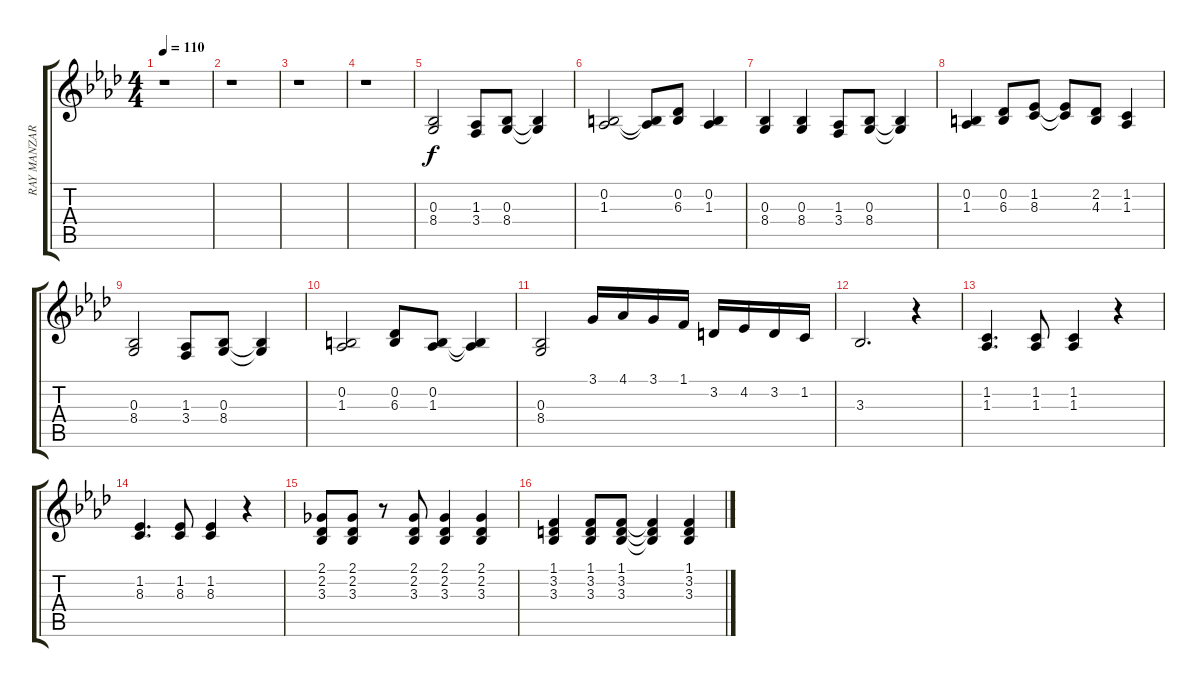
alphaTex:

\track ("RAY MANZAREK" "RAY MANZAR") {instrument drawbarorgan}
\staff {score tabs}
\tuning (E4 B3 G3 D3 A2 E2) {hide}
\ts (4 4)
\tempo 110
\clef g2
\ks ab
r.1{dy f} |
r.1 |
r.1 |
r.1 |
(0.3 8.4).2 (1.3 3.4).8 (0.3 8.4).8 (0.3{t} 8.4{t}).4 |
(0.2 1.3).2 (0.2{t} 1.3{t}).8 (0.2 6.3).8 (0.2 1.3).4 |
(0.3 8.4).4 (0.3 8.4).4 (1.3 3.4).8 (0.3 8.4).8 (0.3{t} 8.4{t}).4 |
(0.2 1.3).4 (0.2 6.3).8 (1.2 8.3).8 (1.2{t} 8.3{t}).8 (2.2 4.3).8 (1.2 1.3).4 |
(0.3 8.4).2 (1.3 3.4).8 (0.3 8.4).8 (0.3{t} 8.4{t}).4 |
(0.2 1.3).2 (0.2 6.3).8 (0.2 1.3).8 (0.2{t} 1.3{t}).4 |
(0.3 8.4).2 3.1.16 4.1.16 3.1.16 1.1.16 3.2.16 4.2.16 3.2.16 1.2.16 |
3.3.2{d} r.4 |
(1.2 1.3).4{d} (1.2 1.3).8 (1.2 1.3).4 r.4 |
(1.2 8.3).4{d} (1.2 8.3).8 (1.2 8.3).4 r.4 |
(2.1 2.2 3.3).8 (2.1 2.2 3.3).8 r.8 (2.1 2.2 3.3).8 (2.1 2.2 3.3).4 (2.1 2.2 3.3).4 |
(1.1 3.2 3.3).4 (1.1 3.2 3.3).8 (1.1 3.2 3.3).8 (1.1{t} 3.2{t} 3.3{t}).4 (1.1 3.2 3.3).4
